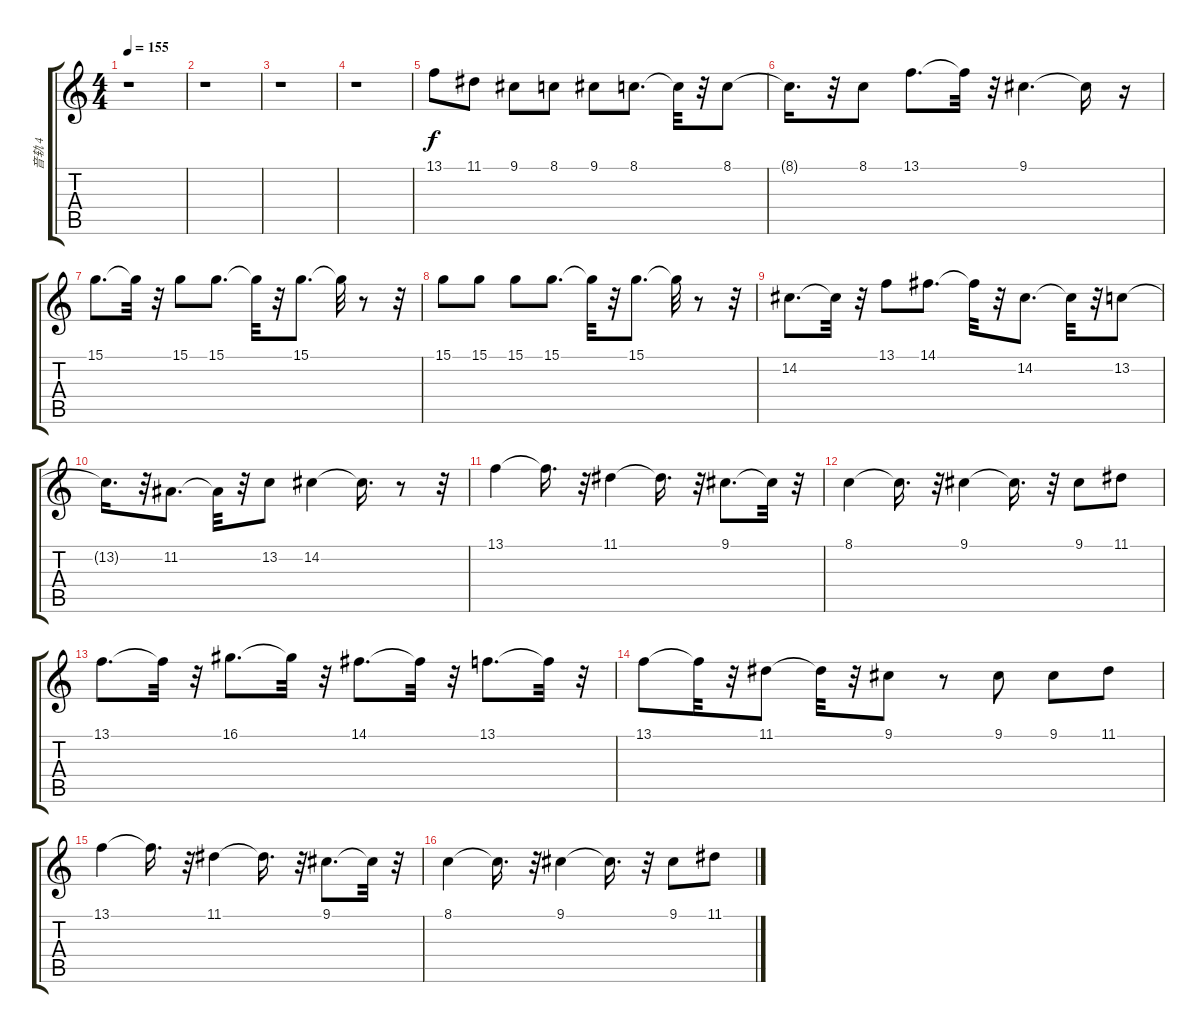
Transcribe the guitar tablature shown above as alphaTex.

\track ("音轨 4" "音轨 4") {instrument musicbox}
\staff {score tabs}
\tuning (E4 B3 G3 D3 A2 E2) {hide}
\ts (4 4)
\tempo 155
\clef g2
\ks c
r.1{dy f} |
r.1 |
r.1 |
r.1 |
13.1.8 11.1.8 9.1.8 8.1.8 9.1.8 8.1.8{d} 8.1{t}.32 r.32 8.1.8 |
8.1{t}.16{d} r.32 8.1.8 13.1.8{d} 13.1{t}.32 r.32 9.1.4{d} 9.1{t}.16 r.16 |
15.1.8{d} 15.1{t}.32 r.32 15.1.8 15.1.8{d} 15.1{t}.32 r.32 15.1.8{d} 15.1{t}.32 r.8 r.32 |
15.1.8 15.1.8 15.1.8 15.1.8{d} 15.1{t}.32 r.32 15.1.8{d} 15.1{t}.32 r.8 r.32 |
14.2.8{d} 14.2{t}.32 r.32 13.1.8 14.1.8{d} 14.1{t}.32 r.32 14.2.8{d} 14.2{t}.32 r.32 13.2.8 |
13.2{t}.16{d} r.32 11.2.8{d} 11.2{t}.32 r.32 13.2.8 14.2.4 14.2{t}.16{d} r.8 r.32 |
13.1.4 13.1{t}.16{d} r.32 11.1.4 11.1{t}.16{d} r.32 9.1.8{d} 9.1{t}.32 r.32 |
8.1.4 8.1{t}.16{d} r.32 9.1.4 9.1{t}.16{d} r.32 9.1.8 11.1.8 |
13.1.8{d} 13.1{t}.32 r.32 16.1.8{d} 16.1{t}.32 r.32 14.1.8{d} 14.1{t}.32 r.32 13.1.8{d} 13.1{t}.32 r.32 |
13.1.8 13.1{t}.32 r.32 11.1.8 11.1{t}.32 r.32 9.1.8 r.8 9.1.8 9.1.8 11.1.8 |
13.1.4 13.1{t}.16{d} r.32 11.1.4 11.1{t}.16{d} r.32 9.1.8{d} 9.1{t}.32 r.32 |
8.1.4 8.1{t}.16{d} r.32 9.1.4 9.1{t}.16{d} r.32 9.1.8 11.1.8
